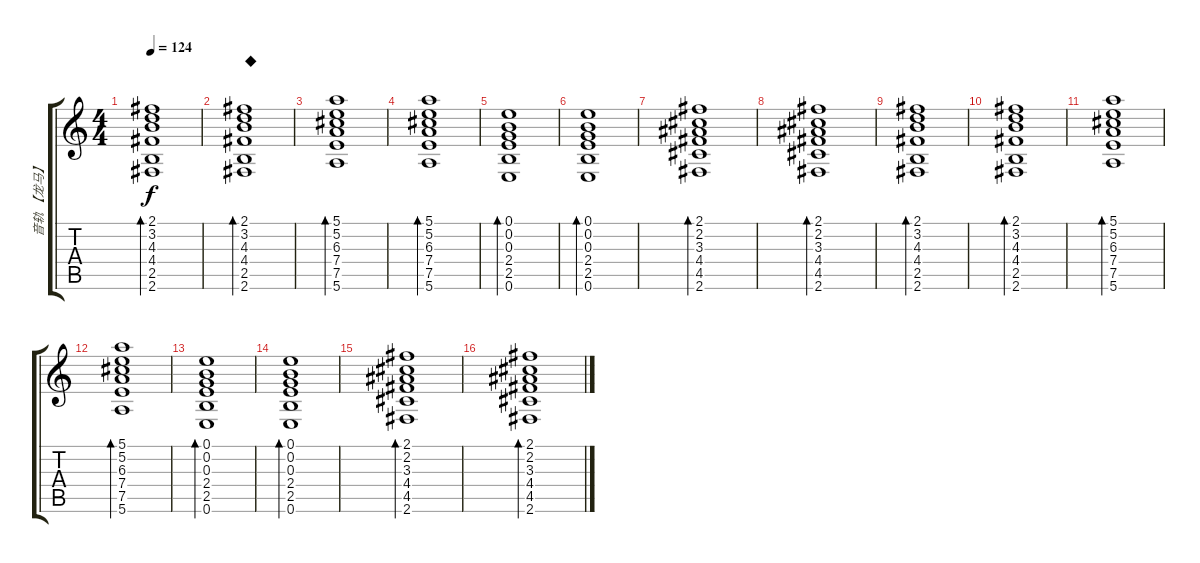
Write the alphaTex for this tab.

\track ("音轨 【龙马】" "音轨 【龙马】") {instrument electricguitarclean}
\staff {score tabs}
\tuning (E4 B3 G3 D3 A2 E2) {hide}
\ts (4 4)
\tempo 124
\clef g2
\ks c
(2.1 3.2 4.3 4.4 2.5 2.6).1{bd 240 dy f} |
(2.1 3.2 4.3 4.4 2.5 2.6).1{bd 240 txt "◆"} |
(5.1 5.2 6.3 7.4 7.5 5.6).1{bd 240} |
(5.1 5.2 6.3 7.4 7.5 5.6).1{bd 240} |
(0.1 0.2 0.3 2.4 2.5 0.6).1{bd 240} |
(0.1 0.2 0.3 2.4 2.5 0.6).1{bd 240} |
(2.1 2.2 3.3 4.4 4.5 2.6).1{bd 240} |
(2.1 2.2 3.3 4.4 4.5 2.6).1{bd 240} |
(2.1 3.2 4.3 4.4 2.5 2.6).1{bd 240} |
(2.1 3.2 4.3 4.4 2.5 2.6).1{bd 240} |
(5.1 5.2 6.3 7.4 7.5 5.6).1{bd 240} |
(5.1 5.2 6.3 7.4 7.5 5.6).1{bd 240} |
(0.1 0.2 0.3 2.4 2.5 0.6).1{bd 240} |
(0.1 0.2 0.3 2.4 2.5 0.6).1{bd 240} |
(2.1 2.2 3.3 4.4 4.5 2.6).1{bd 240} |
(2.1 2.2 3.3 4.4 4.5 2.6).1{bd 240}
